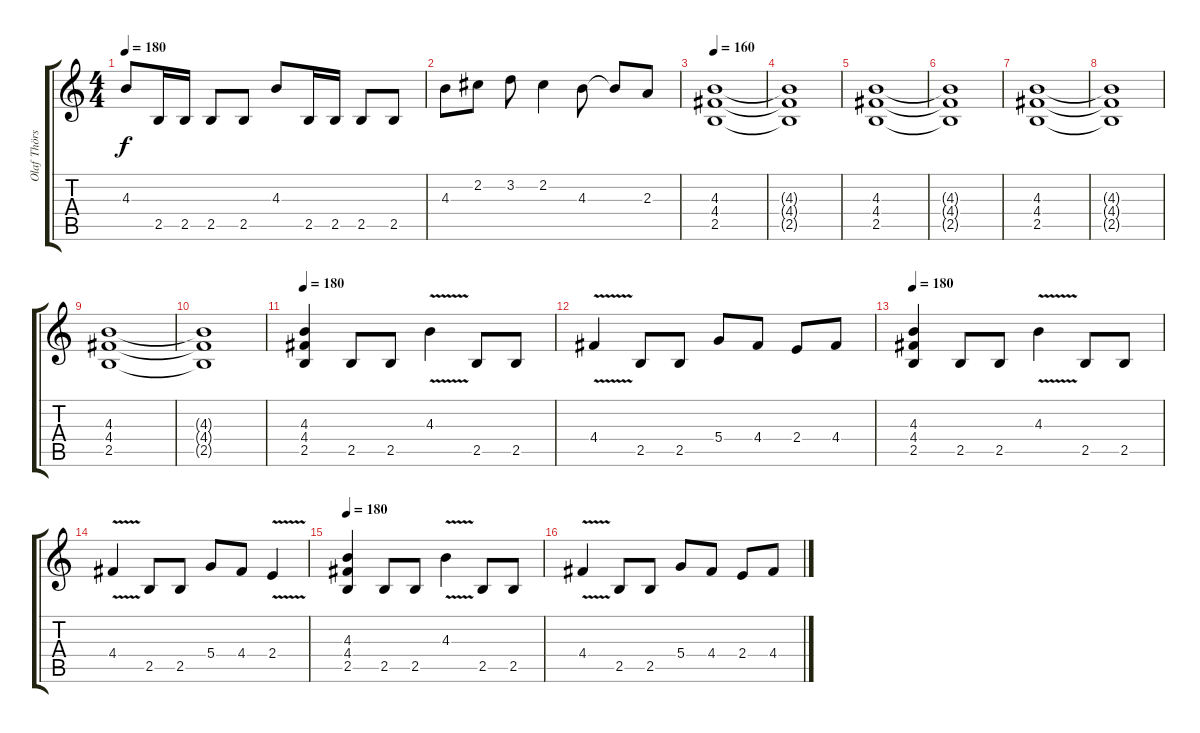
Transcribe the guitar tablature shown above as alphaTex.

\track ("Olaf Thörsen" "Olaf Thörs") {instrument distortionguitar}
\staff {score tabs}
\tuning (E4 B3 G3 D3 A2 E2) {hide}
\ts (4 4)
\tempo 180
\clef g2
\ks c
4.3.8{dy f volume 14} 2.5.16 2.5.16 2.5.8 2.5.8 4.3.8 2.5.16 2.5.16 2.5.8 2.5.8 |
4.3.8 2.2.8 3.2.8 2.2.4 4.3.8 4.3{t}.8 2.3.8 |
\tempo 160
(4.3 4.4 2.5).1 |
(4.3{t} 4.4{t} 2.5{t}).1 |
(4.3 4.4 2.5).1 |
(4.3{t} 4.4{t} 2.5{t}).1 |
(4.3 4.4 2.5).1 |
(4.3{t} 4.4{t} 2.5{t}).1 |
(4.3 4.4 2.5).1 |
(4.3{t} 4.4{t} 2.5{t}).1 |
\tempo 180
(4.3 4.4 2.5).4 2.5.8 2.5.8 4.3{v}.4 2.5.8 2.5.8 |
4.4{v}.4 2.5.8 2.5.8 5.4.8 4.4.8 2.4.8 4.4.8 |
\tempo 180
(4.3 4.4 2.5).4 2.5.8 2.5.8 4.3{v}.4 2.5.8 2.5.8 |
4.4{v}.4 2.5.8 2.5.8 5.4.8 4.4.8 2.4{v}.4 |
\tempo 180
(4.3 4.4 2.5).4 2.5.8 2.5.8 4.3{v}.4 2.5.8 2.5.8 |
4.4{v}.4 2.5.8 2.5.8 5.4.8 4.4.8 2.4.8 4.4.8
